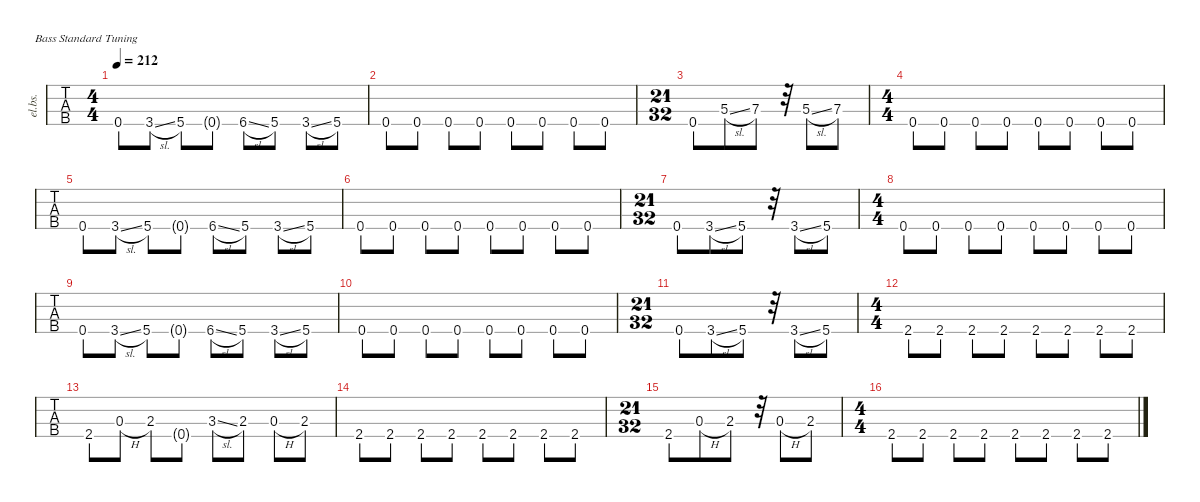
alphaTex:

\defaultSystemsLayout 4
\hideDynamics
\bracketExtendMode nobrackets
\track ("Bass" "el.bs.") {defaultSystemsLayout 4 multiBarRest instrument electricbassfinger}
\staff {tabs}
\tuning (G2 D2 A1 E1)
\ts (4 4)
\tempo 212
\clef f4
\ks c
0.4.8{dy f} 3.4{sl}.8 5.4.8 0.4{g}.8 6.4{sl acc #}.8 5.4.8 3.4{sl}.8 5.4.8 |
0.4.8 0.4.8 0.4.8 0.4.8 0.4.8 0.4.8 0.4.8 0.4.8 |
\ts (21 32)
\beaming (8 3 2)
0.4.8 5.3{sl}.8 7.3.8 r.32 5.3{sl}.8 7.3.8 |
\ts (4 4)
\beaming (8 2 2 2 2)
0.4.8 0.4.8 0.4.8 0.4.8 0.4.8 0.4.8 0.4.8 0.4.8 |
0.4.8 3.4{sl}.8 5.4.8 0.4{g}.8 6.4{sl acc #}.8 5.4.8 3.4{sl}.8 5.4.8 |
0.4.8 0.4.8 0.4.8 0.4.8 0.4.8 0.4.8 0.4.8 0.4.8 |
\ts (21 32)
\beaming (8 3 2)
0.4.8 3.4{sl}.8 5.4.8 r.32 3.4{sl}.8 5.4.8 |
\ts (4 4)
\beaming (8 2 2 2 2)
0.4.8 0.4.8 0.4.8 0.4.8 0.4.8 0.4.8 0.4.8 0.4.8 |
0.4.8 3.4{sl}.8 5.4.8 0.4{g}.8 6.4{sl acc #}.8 5.4.8 3.4{sl}.8 5.4.8 |
0.4.8 0.4.8 0.4.8 0.4.8 0.4.8 0.4.8 0.4.8 0.4.8 |
\ts (21 32)
\beaming (8 3 2)
0.4.8 3.4{sl}.8 5.4.8 r.32 3.4{sl}.8 5.4.8 |
\ts (4 4)
\beaming (8 2 2 2 2)
2.4{acc #}.8 2.4{acc #}.8 2.4{acc #}.8 2.4{acc #}.8 2.4{acc #}.8 2.4{acc #}.8 2.4{acc #}.8 2.4{acc #}.8 |
2.4{acc #}.8 0.3{h}.8 2.3.8 0.4{g}.8 3.3{sl}.8 2.3.8 0.3{h}.8 2.3.8 |
2.4{acc #}.8 2.4{acc #}.8 2.4{acc #}.8 2.4{acc #}.8 2.4{acc #}.8 2.4{acc #}.8 2.4{acc #}.8 2.4{acc #}.8 |
\ts (21 32)
\beaming (8 3 2)
2.4{acc #}.8 0.3{h}.8 2.3.8 r.32 0.3{h}.8 2.3.8 |
\ts (4 4)
\beaming (8 2 2 2 2)
2.4{acc #}.8 2.4{acc #}.8 2.4{acc #}.8 2.4{acc #}.8 2.4{acc #}.8 2.4{acc #}.8 2.4{acc #}.8 2.4{acc #}.8
